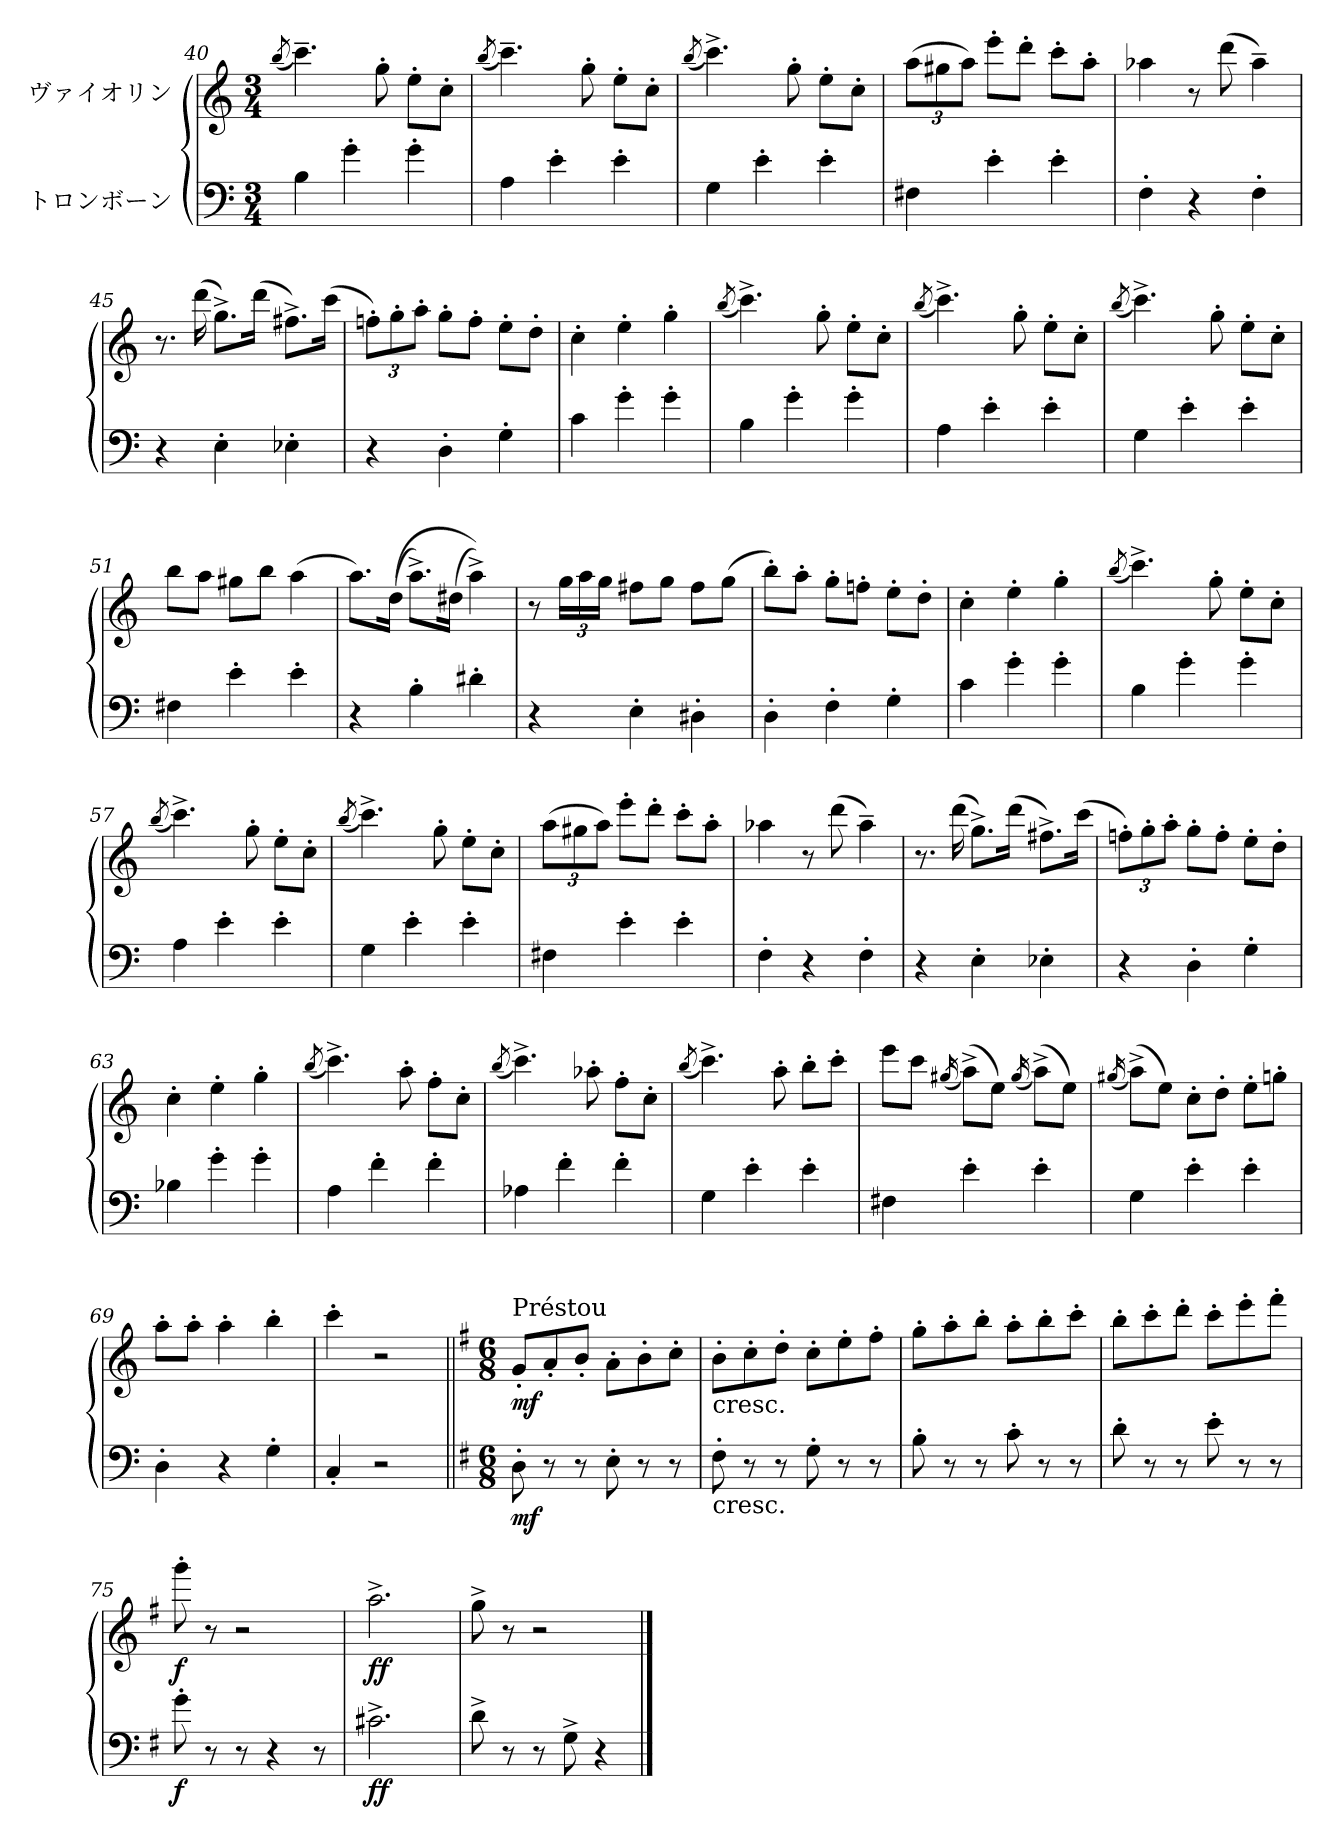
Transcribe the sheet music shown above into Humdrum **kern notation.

**kern	**dynam	**kern	**dynam
*part2	*part2	*part1	*part1
*staff2	*staff2	*staff1	*staff1
*I"トロンボーン	*	*I"ヴァイオリン	*
*clefF4	*	*clefG2	*
*k[]	*	*k[]	*
*M3/4	*	*M3/4	*
=40	=40	=40	=40
.	.	(8qbb/	.
4B\	.	4.ccc~\)	.
4g'\	.	.	.
.	.	8gg'\	.
4g'\	.	8ee'\L	.
.	.	8cc'\J	.
=41	=41	=41	=41
.	.	(8qbb/	.
4A\	.	4.ccc~\)	.
4e'\	.	.	.
.	.	8gg'\	.
4e'\	.	8ee'\L	.
.	.	8cc'\J	.
!!LO:PB:g=z
=42	=42	=42	=42
.	.	(8qbb/	.
4G\	.	4.ccc^\)	.
4e'\	.	.	.
.	.	8gg'\	.
4e'\	.	8ee'\L	.
.	.	8cc'\J	.
=43	=43	=43	=43
*	*	*Xbrackettup	*
4F#X\	.	(12aa\L	.
.	.	12gg#X\	.
.	.	12aa\J)	.
4e'\	.	8eee'\L	.
.	.	8ddd'\J	.
4e'\	.	8ccc'\L	.
.	.	8aa'\J	.
=44	=44	=44	=44
4F'\	.	4aa-X\	.
4r	.	8r	.
.	.	(8ddd\	.
4F'\	.	4aa-~\)	.
=45	=45	=45	=45
4r	.	8.r	.
.	.	(16ddd\	.
4E'\	.	8.gg^\L)	.
.	.	(16ddd\Jk	.
4E-X'\	.	8.ff#X^\L)	.
.	.	(16ccc\Jk	.
=46	=46	=46	=46
4r	.	12ffn'\L)	.
.	.	12gg'\	.
.	.	12aa'\J	.
4D'\	.	8gg'\L	.
.	.	8ff'\J	.
4G'\	.	8ee'\L	.
.	.	8dd'\J	.
=47	=47	=47	=47
4c\	.	4cc'\	.
4g'\	.	4ee'\	.
4g'\	.	4gg'\	.
!!LO:LB:g=z
=48	=48	=48	=48
.	.	(8qbb/	.
4B\	.	4.ccc^\)	.
4g'\	.	.	.
.	.	8gg'\	.
4g'\	.	8ee'\L	.
.	.	8cc'\J	.
=49	=49	=49	=49
.	.	(8qbb/	.
4A\	.	4.ccc^\)	.
4e'\	.	.	.
.	.	8gg'\	.
4e'\	.	8ee'\L	.
.	.	8cc'\J	.
=50	=50	=50	=50
.	.	(8qbb/	.
4G\	.	4.ccc^\)	.
4e'\	.	.	.
.	.	8gg'\	.
4e'\	.	8ee'\L	.
.	.	8cc'\J	.
=51	=51	=51	=51
4F#X\	.	8bb\L	.
.	.	8aa\J	.
4e'\	.	8gg#X\L	.
.	.	8bb\J	.
4e'\	.	(4aa\	.
=52	=52	=52	=52
4r	.	8.aa\L)	.
.	.	((16dd\Jk	.
4B'\	.	8.aa^\L)	.
.	.	(16dd#X\Jk	.
4d#X'\	.	4aa^\))	.
=53	=53	=53	=53
4r	.	8r	.
*	*	*brackettup	*
.	.	24gg\LL	.
.	.	24aa\	.
.	.	24gg\JJ	.
4E'\	.	8ff#X\L	.
.	.	8gg\J	.
4D#X'\	.	8ff#\L	.
.	.	(8gg\J	.
!!LO:LB:g=z
=54	=54	=54	=54
4D'\	.	8bb'\L)	.
.	.	8aa'\J	.
4F'\	.	8gg'\L	.
.	.	8ffn'\J	.
4G'\	.	8ee'\L	.
.	.	8dd'\J	.
=55	=55	=55	=55
4c\	.	4cc'\	.
4g'\	.	4ee'\	.
4g'\	.	4gg'\	.
=56	=56	=56	=56
.	.	(8qbb/	.
4B\	.	4.ccc^\)	.
4g'\	.	.	.
.	.	8gg'\	.
4g'\	.	8ee'\L	.
.	.	8cc'\J	.
=57	=57	=57	=57
.	.	(8qbb/	.
4A\	.	4.ccc^\)	.
4e'\	.	.	.
.	.	8gg'\	.
4e'\	.	8ee'\L	.
.	.	8cc'\J	.
=58	=58	=58	=58
.	.	(8qbb/	.
4G\	.	4.ccc^\)	.
4e'\	.	.	.
.	.	8gg'\	.
4e'\	.	8ee'\L	.
.	.	8cc'\J	.
=59	=59	=59	=59
*	*	*Xbrackettup	*
4F#X\	.	(12aa\L	.
.	.	12gg#X\	.
.	.	12aa\J)	.
4e'\	.	8eee'\L	.
.	.	8ddd'\J	.
4e'\	.	8ccc'\L	.
.	.	8aa'\J	.
!!LO:LB:g=z
=60	=60	=60	=60
4F'\	.	4aa-X\	.
4r	.	8r	.
.	.	(8ddd\	.
4F'\	.	4aa-~\)	.
=61	=61	=61	=61
4r	.	8.r	.
.	.	(16ddd\	.
4E'\	.	8.gg^\L)	.
.	.	(16ddd\Jk	.
4E-X'\	.	8.ff#X^\L)	.
.	.	(16ccc\Jk	.
=62	=62	=62	=62
4r	.	12ffn'\L)	.
.	.	12gg'\	.
.	.	12aa'\J	.
4D'\	.	8gg'\L	.
.	.	8ff'\J	.
4G'\	.	8ee'\L	.
.	.	8dd'\J	.
=63	=63	=63	=63
4B-X\	.	4cc'\	.
4g'\	.	4ee'\	.
4g'\	.	4gg'\	.
=64	=64	=64	=64
.	.	(8qbb/	.
4A\	.	4.ccc^\)	.
4f'\	.	.	.
.	.	8aa'\	.
4f'\	.	8ff'\L	.
.	.	8cc'\J	.
=65	=65	=65	=65
.	.	(8qbb/	.
4A-X\	.	4.ccc^\)	.
4f'\	.	.	.
.	.	8aa-X'\	.
4f'\	.	8ff'\L	.
.	.	8cc'\J	.
!!LO:LB:g=z
=66	=66	=66	=66
.	.	(8qbb/	.
4G\	.	4.ccc^\)	.
4e'\	.	.	.
.	.	8aa'\	.
4e'\	.	8bb'\L	.
.	.	8ccc'\J	.
=67	=67	=67	=67
4F#X\	.	8eee\L	.
.	.	8ccc\J	.
.	.	(16qgg#X/	.
4e'\	.	(8aa^\L)	.
.	.	8ee\J)	.
.	.	(16qgg#/	.
4e'\	.	(8aa^\L)	.
.	.	8ee\J)	.
=68	=68	=68	=68
.	.	(16qgg#X/	.
4G\	.	(8aa^\L)	.
.	.	8ee\J)	.
4e'\	.	8cc'\L	.
.	.	8dd'\J	.
4e'\	.	8ee'\L	.
.	.	8ggn'\J	.
=69	=69	=69	=69
4D'\	.	8aa'\L	.
.	.	8aa'\J	.
4r	.	4aa'\	.
4G'\	.	4bb'\	.
=70	=70	=70	=70
4C'/	.	4ccc'\	.
2r	.	2r	.
!!LO:LB:g=z
=71||	=71||	=71||	=71||
*k[f#]	*	*k[f#]	*
*M6/8	*	*M6/8	*
!	!	!LO:TX:a:t=Préstou	!
!	!LO:DY:b	!	!LO:DY:b
8D'\	mf	8g'/L	mf
8r	.	8a'/	.
8r	.	8b'/J	.
8E'\	.	8a'\L	.
8r	.	8b'\	.
8r	.	8cc'\J	.
=72	=72	=72	=72
!	!	!LO:TX:b:t=cresc.	!
!LO:TX:b:t=cresc.	!	!	!
8F#'\	.	8b'\L	.
8r	.	8cc'\	.
8r	.	8dd'\J	.
8G'\	.	8cc'\L	.
8r	.	8ee'\	.
8r	.	8ff#'\J	.
=73	=73	=73	=73
8B'\	.	8gg'\L	.
8r	.	8aa'\	.
8r	.	8bb'\J	.
8c'\	.	8aa'\L	.
8r	.	8bb'\	.
8r	.	8ccc'\J	.
=74	=74	=74	=74
8d'\	.	8bb'\L	.
8r	.	8ccc'\	.
8r	.	8ddd'\J	.
8e'\	.	8ccc'\L	.
8r	.	8eee'\	.
8r	.	8fff#'\J	.
=75	=75	=75	=75
!	!LO:DY:b	!	!LO:DY:b
8g'\	f	8ggg'\	f
8r	.	8r	.
8r	.	2r	.
4r	.	.	.
8r	.	.	.
=76	=76	=76	=76
!	!LO:DY:b	!	!LO:DY:b
2.c#X^\	ff	2.aa^\	ff
=77	=77	=77	=77
8d^\	.	8gg^\	.
8r	.	8r	.
8r	.	2r	.
8G^\	.	.	.
4r	.	.	.
==	==	==	==
*-	*-	*-	*-
